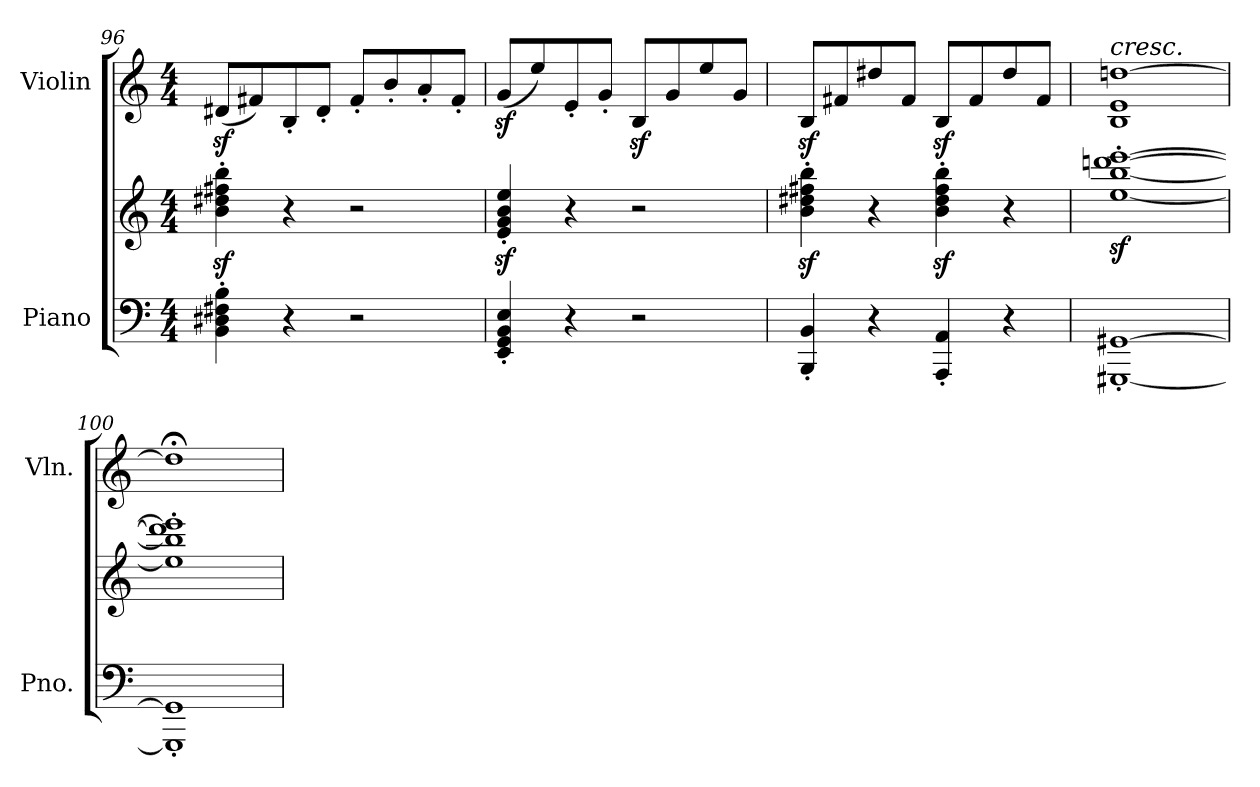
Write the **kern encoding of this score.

**kern	**kern	**kern
*part2	*part2	*part1
*staff3	*staff2	*staff1
*I"Piano	*	*I"Violin
*I'Pno.	*	*I'Vln.
!!LO:LB:g=z
*clefF4	*clefG2	*clefG2
*k[]	*k[]	*k[]
*M4/4	*M4/4	*M4/4
=96	=96	=96
4BB\' 4D#X\' 4F#X\' 4B\'	4b\z<' 4dd#X\z<' 4ff#X\z<' 4bb\z<'	(<8d#Xz</L
.	.	8f#X/)
4r	4r	8B'/
.	.	8d#'/J
2r	2r	8f#'/L
.	.	8b'/
.	.	8a'/
.	.	8f#'/J
=97	=97	=97
4EE/' 4GG/' 4BB/' 4E/'	4e/z<' 4g/z<' 4b/z<' 4ee/z<'	(<8gz</L
.	.	8ee/)
4r	4r	8e'/
.	.	8g'/J
2r	2r	8Bz</L
.	.	8g/
.	.	8ee/
.	.	8g/J
=98	=98	=98
4BBB/' 4BB/'	4b\z<' 4dd#X\z<' 4ff#X\z<' 4bb\z<'	8Bz</L
.	.	8f#X/
4r	4r	8dd#X/
.	.	8f#/J
4AAA/' 4AA/'	4b\z<' 4dd#\z<' 4ff#\z<' 4bb\z<'	8Bz</L
.	.	8f#/
4r	4r	8dd#/
.	.	8f#/J
=99	=99	=99
*	*	*MM180
!	!	!LO:TX:a:i:t=cresc.
[1GGG#X' [1GG#X'	[1eez<' [1bbz<' [1dddnz<' [1eeez<'	1B 1e [1ddn
=100	=100	=100
1GGG#]' 1GG#]'	1ee]' 1bb]' 1ddd]' 1eee]'	1dd;<]
=	=	=
*-	*-	*-
